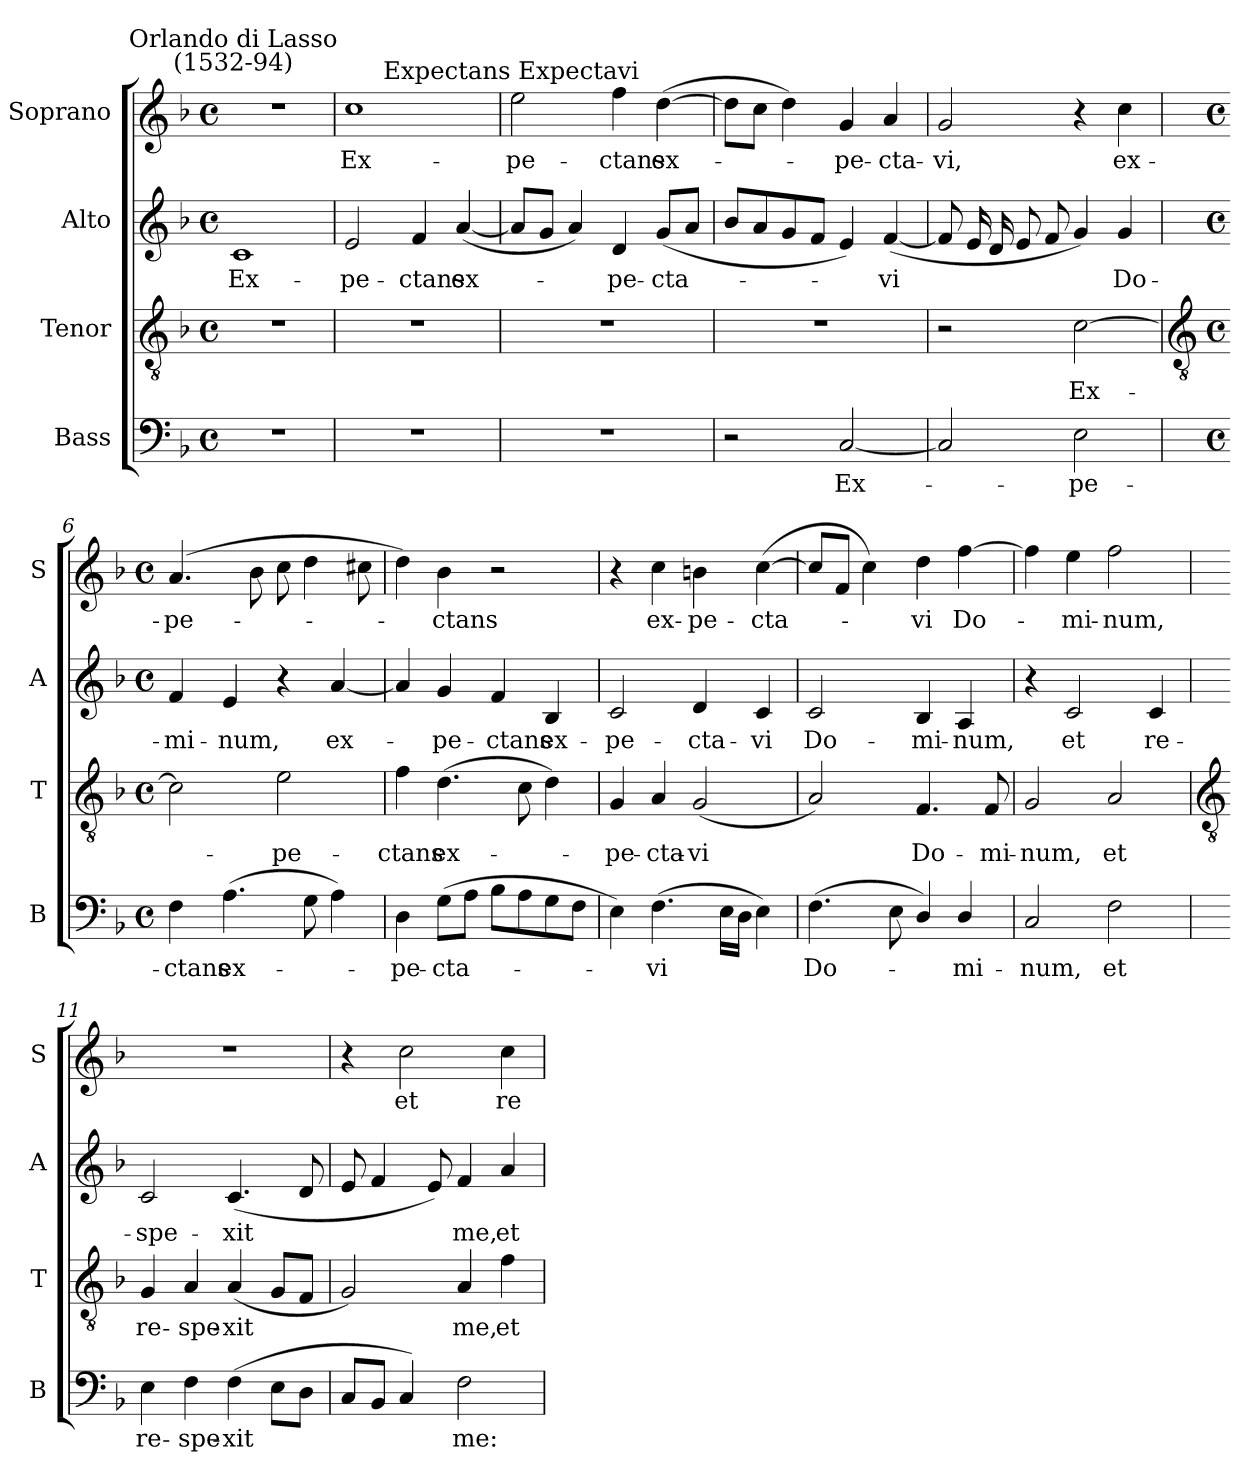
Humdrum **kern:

**kern	**text	**kern	**text	**kern	**text	**kern	**text
*part4	*part4	*part3	*part3	*part2	*part2	*part1	*part1
*staff4	*staff4	*staff3	*staff3	*staff2	*staff2	*staff1	*staff1
*I"Bass	*	*I"Tenor	*	*I"Alto	*	*I"Soprano	*
*I'B	*	*I'T	*	*I'A	*	*I'S	*
*clefF4	*	*clefGv2	*	*clefG2	*	*clefG2	*
*k[b-]	*	*k[b-]	*	*k[b-]	*	*k[b-]	*
*F:	*	*F:	*	*F:	*	*F:	*
*M4/4	*	*M4/4	*	*M4/4	*	*M4/4	*
*met(c)	*	*met(c)	*	*met(c)	*	*met(c)	*
=1	=1	=1	=1	=1	=1	=1	=1
!	!	!	!	!	!	!LO:TX:a:cj:t=Orlando di Lasso\n(1532-94)	!
!	!	!	!	!	!LO:LY:b	!	!
1r	.	1r	.	1c	Ex-	1r	.
=2	=2	=2	=2	=2	=2	=2	=2
!	!	!	!	!	!LO:LY:b	!	!LO:LY:b
1r	.	1r	.	2e	-pe-	1cc	Ex-
!	!	!	!	!	!LO:LY:b	!	!
.	.	.	.	4f	-ctans	.	.
!	!	!	!	!	!LO:LY:b	!	!
.	.	.	.	(<[4a	ex-	.	.
=3	=3	=3	=3	=3	=3	=3	=3
!	!	!	!	!	!	!LO:TX:a:cj:t=Expectans Expectavi	!
!	!	!	!	!	!	!	!LO:LY:b
1r	.	1r	.	8aL]	.	2ee	-pe-
.	.	.	.	8gJ	.	.	.
.	.	.	.	4a)	.	.	.
!	!	!	!	!	!LO:LY:b	!	!LO:LY:b
.	.	.	.	4d	pe-	4ff	-ctans
!	!	!	!	!	!LO:LY:b	!	!LO:LY:b
.	.	.	.	(<8gL	-cta-	(>[4dd	ex-
.	.	.	.	8aJ	.	.	.
=4	=4	=4	=4	=4	=4	=4	=4
2r	.	1r	.	8b-L	.	8ddL]	.
.	.	.	.	8a	.	8ccJ	.
.	.	.	.	8g	.	4dd)	.
.	.	.	.	8fJ	.	.	.
!	!LO:LY:b	!	!	!	!	!	!LO:LY:b
[2C	Ex-	.	.	4e)	.	4g	pe-
!	!	!	!	!	!LO:LY:b	!	!LO:LY:b
.	.	.	.	(<[4f	vi	4a	-cta-
=5	=5	=5	=5	=5	=5	=5	=5
!	!	!	!	!	!	!	!LO:LY:b
2C]	.	2r	.	8fL]	.	2g	-vi,
.	.	.	.	16eL	.	.	.
.	.	.	.	16d	.	.	.
.	.	.	.	8e	.	.	.
.	.	.	.	8fJ	.	.	.
!	!LO:LY:b	!	!LO:LY:b	!	!	!	!
2E	pe-	[2c	Ex-	4g)	.	4r	.
!	!	!	!	!	!LO:LY:b	!	!LO:LY:b
.	.	.	.	4g	Do-	4cc	ex-
!!LO:LB:g=z
=6	=6	=6	=6	=6	=6	=6	=6
*	*	*clefGv2	*	*	*	*	*
*M4/4	*	*M4/4	*	*M4/4	*	*M4/4	*
*met(c)	*	*met(c)	*	*met(c)	*	*met(c)	*
!	!LO:LY:b	!	!	!	!LO:LY:b	!	!LO:LY:b
4F	-ctans	2c]	.	4f	-mi-	(>4.a	-pe-
!	!LO:LY:b	!	!	!	!LO:LY:b	!	!
(>4.A	ex-	.	.	4e	-num,	.	.
.	.	.	.	.	.	8b-	.
!	!	!	!LO:LY:b	!	!	!	!
.	.	2e	pe-	4r	.	8cc	.
8G	.	.	.	.	.	4dd	.
!	!	!	!	!	!LO:LY:b	!	!
4A)	.	.	.	[4a	ex-	.	.
.	.	.	.	.	.	8cc#X	.
=7	=7	=7	=7	=7	=7	=7	=7
!	!LO:LY:b	!	!LO:LY:b	!	!	!	!
4D	pe-	4f	-ctans	4a]	.	4dd)	.
!	!LO:LY:b	!	!LO:LY:b	!	!LO:LY:b	!	!LO:LY:b
(>8GL	-cta-	(>4.d	ex-	4g	pe-	4b-	ctans
8AJ	.	.	.	.	.	.	.
!	!	!	!	!	!LO:LY:b	!	!
8B-L	.	.	.	4f	-ctans	2r	.
8A	.	8c	.	.	.	.	.
!	!	!	!	!	!LO:LY:b	!	!
8G	.	4d)	.	4B-	ex-	.	.
8FJ	.	.	.	.	.	.	.
=8	=8	=8	=8	=8	=8	=8	=8
!	!	!	!LO:LY:b	!	!LO:LY:b	!	!
4E)	.	4G	pe-	2c	-pe-	4r	.
!	!LO:LY:b	!	!LO:LY:b	!	!	!	!LO:LY:b
(>4.F	vi	4A	-cta-	.	.	4cc	ex-
!	!	!	!LO:LY:b	!	!LO:LY:b	!	!LO:LY:b
.	.	(<2G	-vi	4d	-cta-	4bn	-pe-
16ELL	.	.	.	.	.	.	.
16DJJ	.	.	.	.	.	.	.
!	!	!	!	!	!LO:LY:b	!	!LO:LY:b
4E)	.	.	.	4c	-vi	(>[4cc	-cta-
=9	=9	=9	=9	=9	=9	=9	=9
!	!LO:LY:b	!	!	!	!LO:LY:b	!	!
(>4.F	Do-	2A)	.	2c	Do-	8ccL]	.
.	.	.	.	.	.	8fJ	.
.	.	.	.	.	.	4cc)	.
8E	.	.	.	.	.	.	.
!	!	!	!LO:LY:b	!	!LO:LY:b	!	!LO:LY:b
4D/)	.	4.F	Do-	4B-	-mi-	4dd	vi
!	!LO:LY:b	!	!	!	!LO:LY:b	!	!LO:LY:b
4D/	mi-	.	.	4A	-num,	[4ff	Do-
!	!	!	!LO:LY:b	!	!	!	!
.	.	8F	-mi-	.	.	.	.
=10	=10	=10	=10	=10	=10	=10	=10
!	!LO:LY:b	!	!LO:LY:b	!	!	!	!
2C	-num,	2G	-num,	4r	.	4ff]	.
!	!	!	!	!	!LO:LY:b	!	!LO:LY:b
.	.	.	.	2c	et	4ee	mi-
!	!LO:LY:b	!	!LO:LY:b	!	!	!	!LO:LY:b
2F	et	2A	et	.	.	2ff	-num,
!	!	!	!	!	!LO:LY:b	!	!
.	.	.	.	4c	re-	.	.
!!LO:LB:g=z
=11	=11	=11	=11	=11	=11	=11	=11
*	*	*clefGv2	*	*	*	*	*
!	!LO:LY:b	!	!LO:LY:b	!	!LO:LY:b	!	!
4E	re-	4G	re-	2c	-spe-	1r	.
!	!LO:LY:b	!	!LO:LY:b	!	!	!	!
4F	-spe-	4A	-spe-	.	.	.	.
!	!LO:LY:b	!	!LO:LY:b	!	!LO:LY:b	!	!
(>4F	-xit	(<4A	-xit	(<4.c	-xit	.	.
8EL	.	8GL	.	.	.	.	.
8DJ	.	8FJ	.	8d	.	.	.
=12	=12	=12	=12	=12	=12	=12	=12
8CL	.	2G)	.	8e	.	4r	.
8BB-J	.	.	.	4f	.	.	.
!	!	!	!	!	!	!	!LO:LY:b
4C)	.	.	.	.	.	2cc	et
.	.	.	.	8e)	.	.	.
!	!LO:LY:b	!	!LO:LY:b	!	!LO:LY:b	!	!
2F	me:	4A	me,	4f	me,	.	.
!	!	!	!LO:LY:b	!	!LO:LY:b	!	!LO:LY:b
.	.	4f	et	4a	et	4cc	re-
=	=	=	=	=	=	=	=
*-	*-	*-	*-	*-	*-	*-	*-
